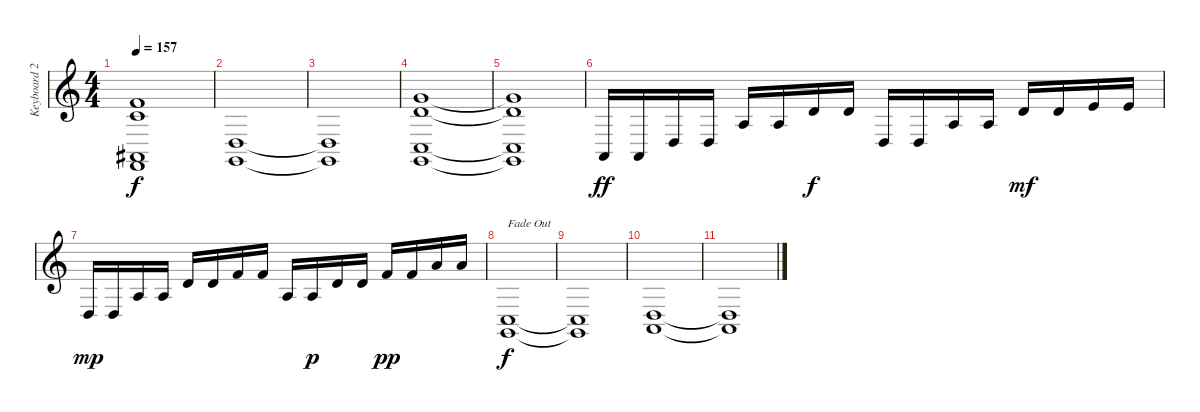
\track ("Keyboard 2" "Keyboard 2") {instrument pad3polysynth}
\staff {score}
\tuning (E4 B3 G3 D3 A2 E2) {hide}
\ts (4 4)
\tempo 157
\clef g2
\ks c
(1.1{t} 1.2{t} 1.5{t} 1.6{t}).1{dy f} |
(0.4 3.6).1 |
(0.4{t} 3.6{t}).1 |
(3.1 3.2 3.5 3.6).1 |
(3.1{t} 3.2{t} 3.5{t} 3.6{t}).1 |
0.5.16{dy ff instrument slapbass1} 0.5.16 0.4.16 0.4.16 2.3.16 2.3.16 3.2.16{dy f} 3.2.16 0.4.16 0.4.16 2.3.16 2.3.16 3.2.16{dy mf} 3.2.16 0.1.16 0.1.16 |
0.4.16{dy mp} 0.4.16 2.3.16 2.3.16 3.2.16 3.2.16 1.1.16 1.1.16 2.3.16 2.3.16{dy p} 3.2.16 3.2.16 1.1.16{dy pp} 1.1.16 5.1.16 5.1.16 |
(3.5 3.6).1{txt "Fade Out" dy f instrument pad3polysynth} |
(3.5{t} 3.6{t}).1 |
(0.4 0.5).1 |
(0.4{t} 0.5{t}).1
